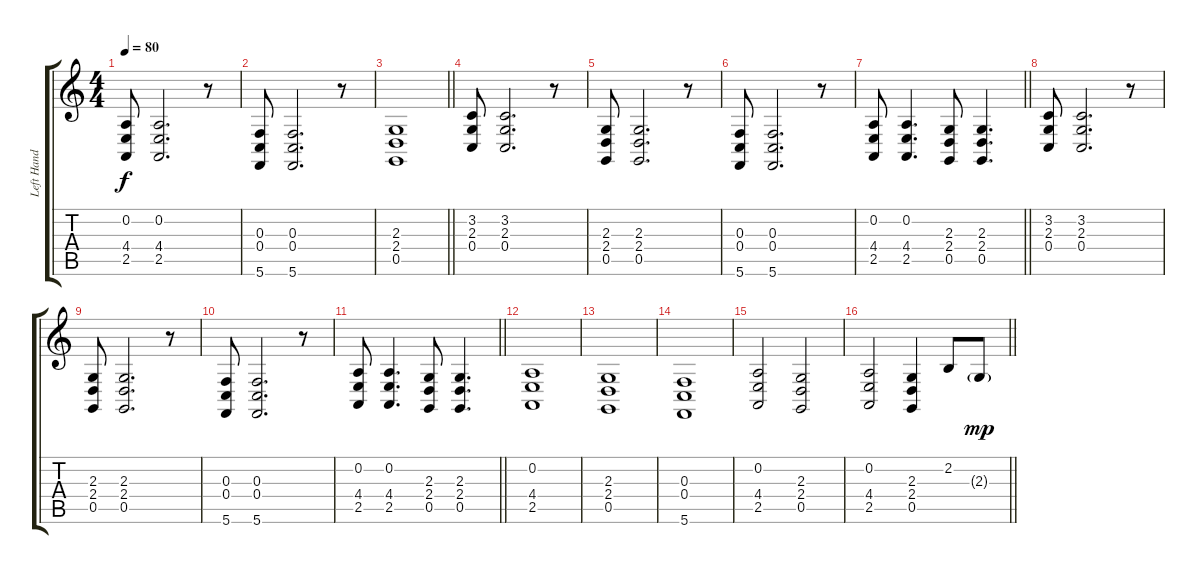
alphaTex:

\track ("Left Hand Piano - Nick" "Left Hand ") {instrument brightacousticpiano}
\staff {score tabs}
\tuning (D4 A3 F3 C3 G2 C2) {hide}
\ts (4 4)
\tempo 80
\clef g2
\ks c
(0.2 4.4 2.5).8{dy f} (0.2 4.4 2.5).2{d} r.8 |
(0.3 0.4 5.6).8 (0.3 0.4 5.6).2{d} r.8 |
\barLineRight lightlight
(2.3 2.4 0.5).1 |
(3.2 2.3 0.4).8 (3.2 2.3 0.4).2{d} r.8 |
(2.3 2.4 0.5).8 (2.3 2.4 0.5).2{d} r.8 |
(0.3 0.4 5.6).8 (0.3 0.4 5.6).2{d} r.8 |
\barLineRight lightlight
(0.2 4.4 2.5).8 (0.2 4.4 2.5).4{d} (2.3 2.4 0.5).8 (2.3 2.4 0.5).4{d} |
(3.2 2.3 0.4).8 (3.2 2.3 0.4).2{d} r.8 |
(2.3 2.4 0.5).8 (2.3 2.4 0.5).2{d} r.8 |
(0.3 0.4 5.6).8 (0.3 0.4 5.6).2{d} r.8 |
\barLineRight lightlight
(0.2 4.4 2.5).8 (0.2 4.4 2.5).4{d} (2.3 2.4 0.5).8 (2.3 2.4 0.5).4{d} |
(0.2 4.4 2.5).1 |
(2.3 2.4 0.5).1 |
(0.3 0.4 5.6).1 |
(0.2 4.4 2.5).2 (2.3 2.4 0.5).2 |
\barLineRight lightlight
(0.2 4.4 2.5).2 (2.3 2.4 0.5).4 2.2.8 2.3{g}.8{dy mp}
